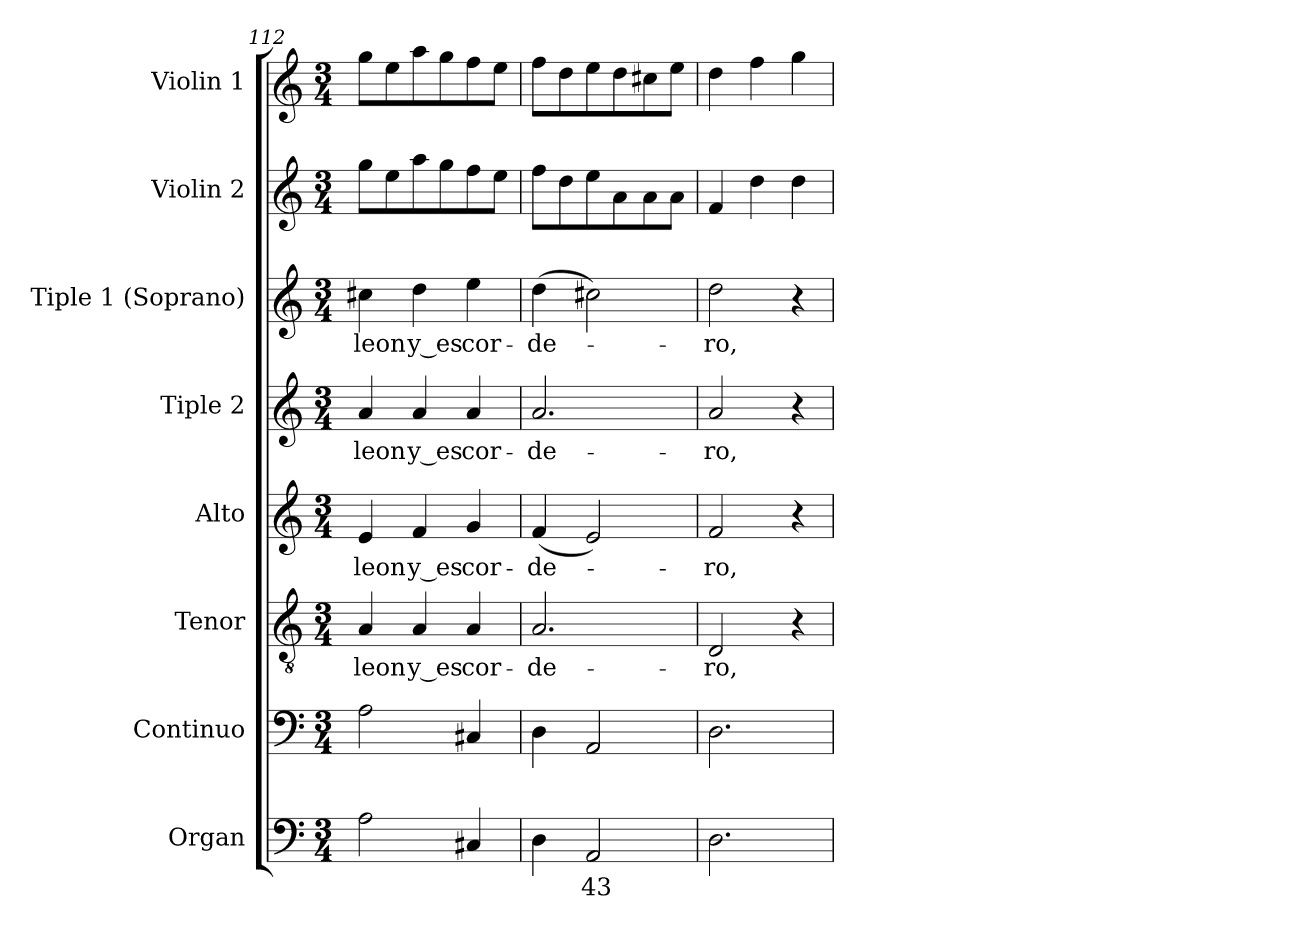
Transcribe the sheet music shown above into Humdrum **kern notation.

**kern	**text	**kern	**kern	**text	**kern	**text	**kern	**text	**kern	**text	**kern	**kern
*part8	*part8	*part7	*part6	*part6	*part5	*part5	*part4	*part4	*part3	*part3	*part2	*part1
*staff8	*staff8	*staff7	*staff6	*staff6	*staff5	*staff5	*staff4	*staff4	*staff3	*staff3	*staff2	*staff1
*I"Organ	*	*I"Continuo	*I"Tenor	*	*I"Alto	*	*I"Tiple 2	*	*I"Tiple 1 (Soprano)	*	*I"Violin 2	*I"Violin 1
*I'Org.	*	*I'Cont.	*I'T.	*	*I'A.	*	*	*	*I'S	*	*I'Vln. 2	*I'Vln. 1
*clefF4	*	*clefF4	*clefGv2	*	*clefG2	*	*clefG2	*	*clefG2	*	*clefG2	*clefG2
*	*	*	*ITrd7c12	*	*	*	*	*	*	*	*	*
*k[]	*	*k[]	*k[]	*	*k[]	*	*k[]	*	*k[]	*	*k[]	*k[]
*C:	*	*C:	*C:	*	*C:	*	*C:	*	*C:	*	*C:	*C:
*M3/4	*	*M3/4	*M3/4	*	*M3/4	*	*M3/4	*	*M3/4	*	*M3/4	*M3/4
=112	=112	=112	=112	=112	=112	=112	=112	=112	=112	=112	=112	=112
!	!	!	!	!LO:LY:b:color=#000000	!	!	!	!	!	!	!	!
!	!	!	!	!	!	!LO:LY:b:color=#000000	!	!	!	!	!	!
!	!	!	!	!	!	!	!	!LO:LY:b:color=#000000	!	!	!	!
!	!	!	!	!	!	!	!	!	!	!LO:LY:b:color=#000000	!	!
2Ai\	.	2Ai\	4AAi/	leon	4ei/	leon	4ai/	leon	4cc#Xi\	leon	8ggi\L	8ggi\L
.	.	.	.	.	.	.	.	.	.	.	8eei\	8eei\
!	!	!	!	!LO:LY:b:color=#000000	!	!	!	!	!	!	!	!
!	!	!	!	!	!	!LO:LY:b:color=#000000	!	!	!	!	!	!
!	!	!	!	!	!	!	!	!LO:LY:b:color=#000000	!	!	!	!
!	!	!	!	!	!	!	!	!	!	!LO:LY:b:color=#000000	!	!
.	.	.	4AAi/	y_es	4fi/	y_es	4ai/	y_es	4ddi\	y_es	8aai\	8aai\
.	.	.	.	.	.	.	.	.	.	.	8ggi\	8ggi\
!	!	!	!	!LO:LY:b:color=#000000	!	!	!	!	!	!	!	!
!	!	!	!	!	!	!LO:LY:b:color=#000000	!	!	!	!	!	!
!	!	!	!	!	!	!	!	!LO:LY:b:color=#000000	!	!	!	!
!	!	!	!	!	!	!	!	!	!	!LO:LY:b:color=#000000	!	!
4C#Xi/	.	4C#Xi/	4AAi/	cor-	4gi/	cor-	4ai/	cor-	4eei\	cor-	8ffi\	8ffi\
.	.	.	.	.	.	.	.	.	.	.	8eei\J	8eei\J
=113	=113	=113	=113	=113	=113	=113	=113	=113	=113	=113	=113	=113
!	!	!	!	!LO:LY:b:color=#000000	!	!	!	!	!	!	!	!
!	!	!	!	!	!	!LO:LY:b:color=#000000	!	!	!	!	!	!
!	!	!	!	!	!	!	!	!LO:LY:b:color=#000000	!	!	!	!
!	!	!	!	!	!	!	!	!	!	!LO:LY:b:color=#000000	!	!
4Di\	.	4Di\	2.AAi/	-de-	(4fi/	-de-	2.ai/	-de-	(4ddi\	-de-	8ffi\L	8ffi\L
.	.	.	.	.	.	.	.	.	.	.	8ddi\	8ddi\
!	!LO:LY:b:color=#000000	!	!	!	!	!	!	!	!	!	!	!
2AAi/	43	2AAi/	.	.	2ei/)	.	.	.	2cc#Xi\)	.	8eei\	8eei\
.	.	.	.	.	.	.	.	.	.	.	8ai\	8ddi\
.	.	.	.	.	.	.	.	.	.	.	8ai\	8cc#Xi\
.	.	.	.	.	.	.	.	.	.	.	8ai\J	8eei\J
=114	=114	=114	=114	=114	=114	=114	=114	=114	=114	=114	=114	=114
!	!	!	!	!LO:LY:b:color=#000000	!	!	!	!	!	!	!	!
!	!	!	!	!	!	!LO:LY:b:color=#000000	!	!	!	!	!	!
!	!	!	!	!	!	!	!	!LO:LY:b:color=#000000	!	!	!	!
!	!	!	!	!	!	!	!	!	!	!LO:LY:b:color=#000000	!	!
2.Di\	.	2.Di\	2DDi/	-ro,	2fi/	-ro,	2ai/	-ro,	2ddi\	-ro,	4fi/	4ddi\
.	.	.	.	.	.	.	.	.	.	.	4ddi\	4ffi\
.	.	.	4r	.	4r	.	4r	.	4r	.	4ddi\	4ggi\
=	=	=	=	=	=	=	=	=	=	=	=	=
*-	*-	*-	*-	*-	*-	*-	*-	*-	*-	*-	*-	*-
